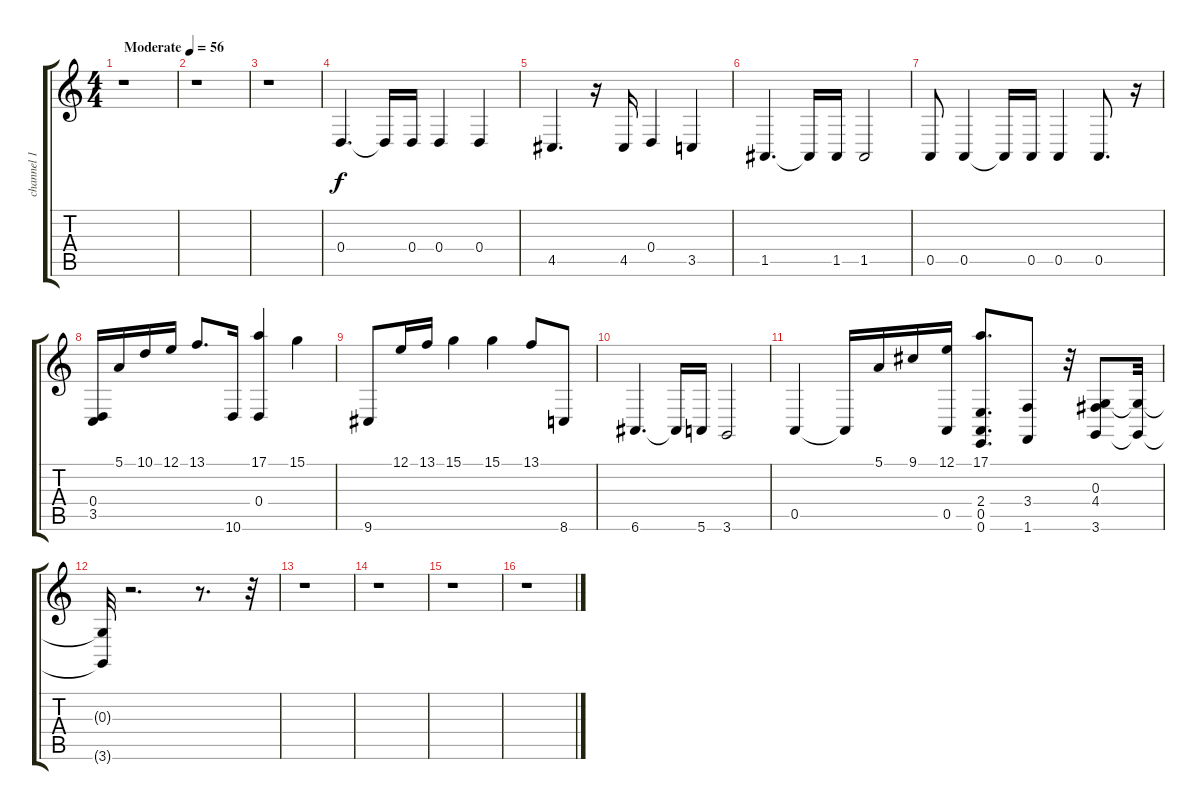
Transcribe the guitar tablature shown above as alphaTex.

\track ("channel 1" "channel 1") {instrument acousticgrandpiano}
\staff {score tabs}
\tuning (E4 B3 G3 D3 A2 E2) {hide}
\ts (4 4)
\tempo (56 "Moderate")
\clef g2
\ks c
r.1{dy f instrument acousticgrandpiano} |
r.1 |
r.1 |
0.4.4{d} 0.4{t}.16 0.4.16 0.4.4 0.4.4 |
4.5.4{d} r.16 4.5.16 0.4.4 3.5.4 |
1.5.4{d} 1.5{t}.16 1.5.16 1.5.2 |
0.5.8 0.5.4 0.5{t}.16 0.5.16 0.5.4 0.5.8{d} r.16 |
(0.4 3.5).16 5.1.16 10.1.16 12.1.16 13.1.8{d} 10.6.16 (17.1 0.4).4 15.1.4 |
9.6.8 12.1.16 13.1.16 15.1.4 15.1.4 13.1.8 8.6.8 |
6.6.4{d} 6.6{t}.16 5.6.16{volume 13} 3.6.2 |
0.5.4 0.5{t}.16 5.1.16 9.1.16 (12.1 0.5).16 (17.1 2.4 0.5 0.6).8{d} (3.4 1.6).8 r.32 (0.3 4.4 3.6).8 (0.3{t} 3.6{t}).32 |
(0.3{t} 3.6{t}).32 r.2{d} r.8{d} r.32 |
r.1 |
r.1 |
r.1 |
r.1
